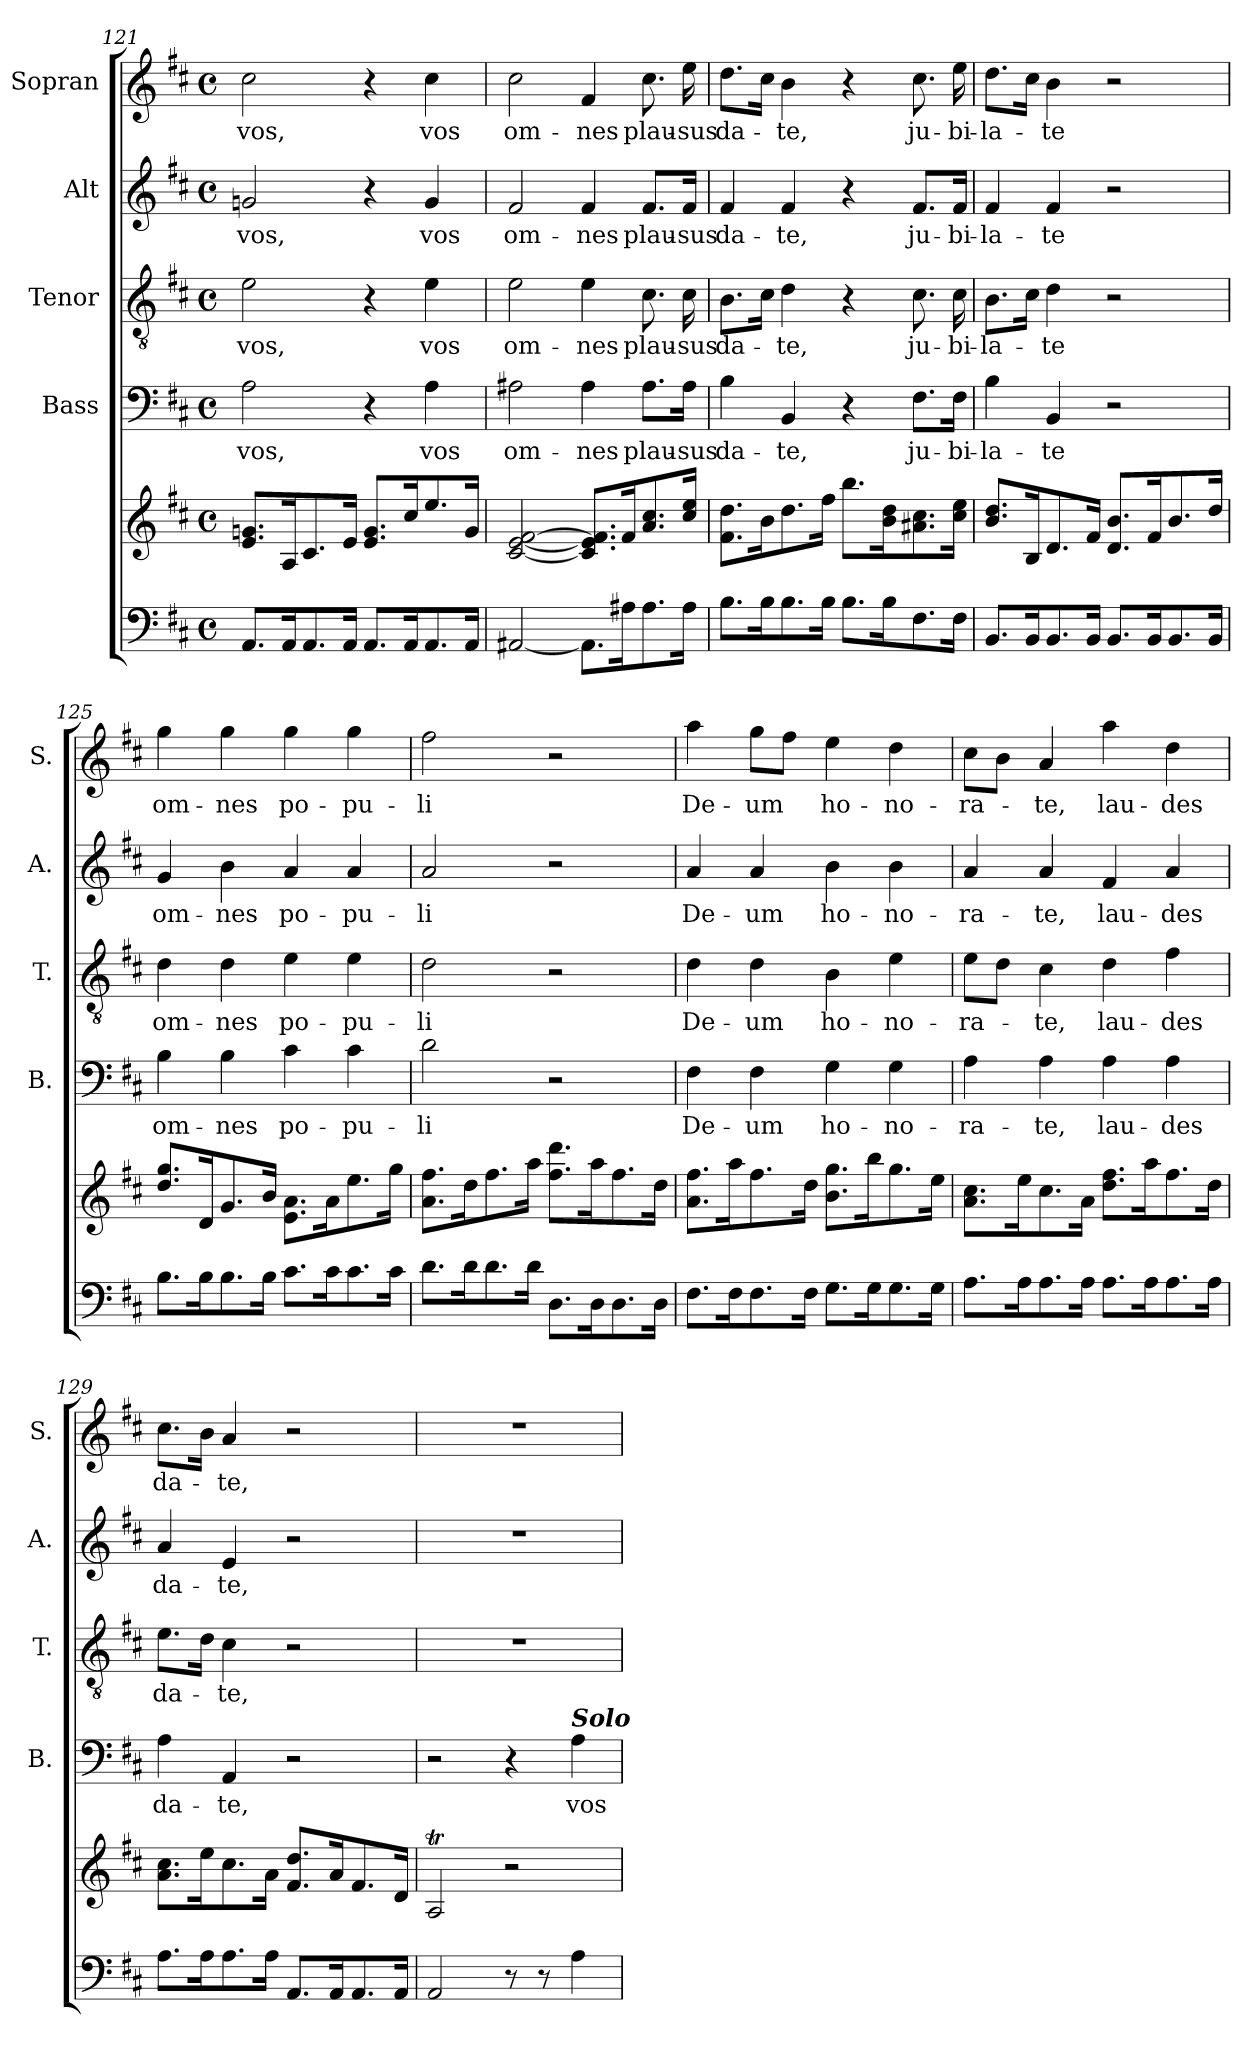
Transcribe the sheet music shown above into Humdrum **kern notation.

**kern	**kern	**kern	**text	**kern	**text	**kern	**text	**kern	**text
*part5	*part5	*part4	*part4	*part3	*part3	*part2	*part2	*part1	*part1
*staff6	*staff5	*staff4	*staff4	*staff3	*staff3	*staff2	*staff2	*staff1	*staff1
*	*	*I"Bass	*	*I"Tenor	*	*I"Alt	*	*I"Sopran	*
*	*	*I'B.	*	*I'T.	*	*I'A.	*	*I'S.	*
*clefF4	*clefG2	*clefF4	*	*clefGv2	*	*clefG2	*	*clefG2	*
*k[f#c#]	*k[f#c#]	*k[f#c#]	*	*k[f#c#]	*	*k[f#c#]	*	*k[f#c#]	*
*D:	*D:	*D:	*	*D:	*	*D:	*	*D:	*
*M4/4	*M4/4	*M4/4	*	*M4/4	*	*M4/4	*	*M4/4	*
*met(c)	*met(c)	*met(c)	*	*met(c)	*	*met(c)	*	*met(c)	*
=121	=121	=121	=121	=121	=121	=121	=121	=121	=121
!	!	!	!LO:LY:b	!	!LO:LY:b	!	!LO:LY:b	!	!LO:LY:b
8.AA/L	8.e/ 8.gn/L	2A\	vos,	2e\	vos,	2gn/	vos,	2cc#\	vos,
16AA/k	16A/k	.	.	.	.	.	.	.	.
8.AA/	8.c#/	.	.	.	.	.	.	.	.
16AA/Jk	16e/Jk	.	.	.	.	.	.	.	.
8.AA/L	8.e/ 8.g/L	4r	.	4r	.	4r	.	4r	.
16AA/k	16cc#/k	.	.	.	.	.	.	.	.
!	!	!	!LO:LY:b	!	!LO:LY:b	!	!LO:LY:b	!	!LO:LY:b
8.AA/	8.ee/	4A\	vos	4e\	vos	4g/	vos	4cc#\	vos
16AA/Jk	16g/Jk	.	.	.	.	.	.	.	.
=122	=122	=122	=122	=122	=122	=122	=122	=122	=122
!	!	!	!LO:LY:b	!	!LO:LY:b	!	!LO:LY:b	!	!LO:LY:b
[2AA#X/	[2c#/ [2e/ [2f#/	2A#X\	om-	2e\	om-	2f#/	om-	2cc#\	om-
!	!	!	!LO:LY:b	!	!LO:LY:b	!	!LO:LY:b	!	!LO:LY:b
8.AA#\L]	8.c#/] 8.e/] 8.f#/]L	4A#\	-nes	4e\	-nes	4f#/	-nes	4f#/	-nes
16A#X\k	16f#/k	.	.	.	.	.	.	.	.
!	!	!	!LO:LY:b	!	!LO:LY:b	!	!LO:LY:b	!	!LO:LY:b
8.A#\	8.a/ 8.cc#/	8.A#\L	plau-	8.c#\	plau-	8.f#/L	plau-	8.cc#\	plau-
!	!	!	!LO:LY:b	!	!LO:LY:b	!	!LO:LY:b	!	!LO:LY:b
16A#\Jk	16cc#/ 16ee/Jk	16A#\Jk	-sus	16c#\	-sus	16f#/Jk	-sus	16ee\	-sus
!!LO:LB:g=z
=123	=123	=123	=123	=123	=123	=123	=123	=123	=123
!	!	!	!LO:LY:b	!	!LO:LY:b	!	!LO:LY:b	!	!LO:LY:b
8.B\L	8.f#\ 8.dd\L	4B\	da-	8.B\L	da-	4f#/	da-	8.dd\L	da-
16B\k	16b\k	.	.	16c#\Jk	.	.	.	16cc#\Jk	.
!	!	!	!LO:LY:b	!	!LO:LY:b	!	!LO:LY:b	!	!LO:LY:b
8.B\	8.dd\	4BB/	-te,	4d\	-te,	4f#/	-te,	4b\	-te,
16B\Jk	16ff#\Jk	.	.	.	.	.	.	.	.
8.B\L	8.bb\L	4r	.	4r	.	4r	.	4r	.
16B\k	16b\ 16dd\k	.	.	.	.	.	.	.	.
!	!	!	!LO:LY:b	!	!LO:LY:b	!	!LO:LY:b	!	!LO:LY:b
8.F#\	8.a#X\ 8.cc#\	8.F#\L	ju-	8.c#\	ju-	8.f#/L	ju-	8.cc#\	ju-
!	!	!	!LO:LY:b	!	!LO:LY:b	!	!LO:LY:b	!	!LO:LY:b
16F#\Jk	16cc#\ 16ee\Jk	16F#\Jk	-bi-	16c#\	-bi-	16f#/Jk	-bi-	16ee\	-bi-
=124	=124	=124	=124	=124	=124	=124	=124	=124	=124
!	!	!	!LO:LY:b	!	!LO:LY:b	!	!LO:LY:b	!	!LO:LY:b
8.BB/L	8.b/ 8.dd/L	4B\	-la-	8.B\L	-la-	4f#/	-la-	8.dd\L	-la-
16BB/k	16B/k	.	.	16c#\Jk	.	.	.	16cc#\Jk	.
!	!	!	!LO:LY:b	!	!LO:LY:b	!	!LO:LY:b	!	!LO:LY:b
8.BB/	8.d/	4BB/	-te	4d\	-te	4f#/	-te	4b\	-te
16BB/Jk	16f#/Jk	.	.	.	.	.	.	.	.
8.BB/L	8.d/ 8.b/L	2r	.	2r	.	2r	.	2r	.
16BB/k	16f#/k	.	.	.	.	.	.	.	.
8.BB/	8.b/	.	.	.	.	.	.	.	.
16BB/Jk	16dd/Jk	.	.	.	.	.	.	.	.
=125	=125	=125	=125	=125	=125	=125	=125	=125	=125
!	!	!	!LO:LY:b	!	!LO:LY:b	!	!LO:LY:b	!	!LO:LY:b
8.B\L	8.dd/ 8.gg/L	4B\	om-	4d\	om-	4g/	om-	4gg\	om-
16B\k	16d/k	.	.	.	.	.	.	.	.
!	!	!	!LO:LY:b	!	!LO:LY:b	!	!LO:LY:b	!	!LO:LY:b
8.B\	8.g/	4B\	-nes	4d\	-nes	4b\	-nes	4gg\	-nes
16B\Jk	16b/Jk	.	.	.	.	.	.	.	.
!	!	!	!LO:LY:b	!	!LO:LY:b	!	!LO:LY:b	!	!LO:LY:b
8.c#\L	8.e\ 8.a\L	4c#\	po-	4e\	po-	4a/	po-	4gg\	po-
16c#\k	16a\k	.	.	.	.	.	.	.	.
!	!	!	!LO:LY:b	!	!LO:LY:b	!	!LO:LY:b	!	!LO:LY:b
8.c#\	8.ee\	4c#\	-pu-	4e\	-pu-	4a/	-pu-	4gg\	-pu-
16c#\Jk	16gg\Jk	.	.	.	.	.	.	.	.
=126	=126	=126	=126	=126	=126	=126	=126	=126	=126
!	!	!	!LO:LY:b	!	!LO:LY:b	!	!LO:LY:b	!	!LO:LY:b
8.d\L	8.a\ 8.ff#\L	2d\	-li	2d\	-li	2a/	-li	2ff#\	-li
16d\k	16dd\k	.	.	.	.	.	.	.	.
8.d\	8.ff#\	.	.	.	.	.	.	.	.
16d\Jk	16aa\Jk	.	.	.	.	.	.	.	.
8.D\L	8.ff#\ 8.ddd\L	2r	.	2r	.	2r	.	2r	.
16D\k	16aa\k	.	.	.	.	.	.	.	.
8.D\	8.ff#\	.	.	.	.	.	.	.	.
16D\Jk	16dd\Jk	.	.	.	.	.	.	.	.
!!LO:PB:g=z
=127	=127	=127	=127	=127	=127	=127	=127	=127	=127
!	!	!	!LO:LY:b	!	!LO:LY:b	!	!LO:LY:b	!	!LO:LY:b
8.F#\L	8.a\ 8.ff#\L	4F#\	De-	4d\	De-	4a/	De-	4aa\	De-
16F#\k	16aa\k	.	.	.	.	.	.	.	.
!	!	!	!LO:LY:b	!	!LO:LY:b	!	!LO:LY:b	!	!LO:LY:b
8.F#\	8.ff#\	4F#\	-um	4d\	-um	4a/	-um	8gg\L	-um
.	.	.	.	.	.	.	.	8ff#\J	.
16F#\Jk	16dd\Jk	.	.	.	.	.	.	.	.
!	!	!	!LO:LY:b	!	!LO:LY:b	!	!LO:LY:b	!	!LO:LY:b
8.G\L	8.b\ 8.gg\L	4G\	ho-	4B\	ho-	4b\	ho-	4ee\	ho-
16G\k	16bb\k	.	.	.	.	.	.	.	.
!	!	!	!LO:LY:b	!	!LO:LY:b	!	!LO:LY:b	!	!LO:LY:b
8.G\	8.gg\	4G\	-no-	4e\	-no-	4b\	-no-	4dd\	-no-
16G\Jk	16ee\Jk	.	.	.	.	.	.	.	.
=128	=128	=128	=128	=128	=128	=128	=128	=128	=128
!	!	!	!LO:LY:b	!	!LO:LY:b	!	!LO:LY:b	!	!LO:LY:b
8.A\L	8.a\ 8.cc#\L	4A\	-ra-	8e\L	-ra-	4a/	-ra-	8cc#\L	-ra-
.	.	.	.	8d\J	.	.	.	8b\J	.
16A\k	16ee\k	.	.	.	.	.	.	.	.
!	!	!	!LO:LY:b	!	!LO:LY:b	!	!LO:LY:b	!	!LO:LY:b
8.A\	8.cc#\	4A\	-te,	4c#\	-te,	4a/	-te,	4a/	-te,
16A\Jk	16a\Jk	.	.	.	.	.	.	.	.
!	!	!	!LO:LY:b	!	!LO:LY:b	!	!LO:LY:b	!	!LO:LY:b
8.A\L	8.dd\ 8.ff#\L	4A\	lau-	4d\	lau-	4f#/	lau-	4aa\	lau-
16A\k	16aa\k	.	.	.	.	.	.	.	.
!	!	!	!LO:LY:b	!	!LO:LY:b	!	!LO:LY:b	!	!LO:LY:b
8.A\	8.ff#\	4A\	-des	4f#\	-des	4a/	-des	4dd\	-des
16A\Jk	16dd\Jk	.	.	.	.	.	.	.	.
=129	=129	=129	=129	=129	=129	=129	=129	=129	=129
!	!	!	!LO:LY:b	!	!LO:LY:b	!	!LO:LY:b	!	!LO:LY:b
8.A\L	8.a\ 8.cc#\L	4A\	da-	8.e\L	da-	4a/	da-	8.cc#\L	da-
16A\k	16ee\k	.	.	16d\Jk	.	.	.	16b\Jk	.
!	!	!	!LO:LY:b	!	!LO:LY:b	!	!LO:LY:b	!	!LO:LY:b
8.A\	8.cc#\	4AA/	-te,	4c#\	-te,	4e/	-te,	4a/	-te,
16A\Jk	16a\Jk	.	.	.	.	.	.	.	.
8.AA/L	8.f#/ 8.dd/L	2r	.	2r	.	2r	.	2r	.
16AA/k	16a/k	.	.	.	.	.	.	.	.
8.AA/	8.f#/	.	.	.	.	.	.	.	.
16AA/Jk	16d/Jk	.	.	.	.	.	.	.	.
=130	=130	=130	=130	=130	=130	=130	=130	=130	=130
2AA/	2AT/	2r	.	1r	.	1r	.	1r	.
8r	2r	4r	.	.	.	.	.	.	.
8r	.	.	.	.	.	.	.	.	.
!	!	!LO:TX:a:Bi:t=Solo	!	!	!	!	!	!	!
!	!	!	!LO:LY:b	!	!	!	!	!	!
4A\	.	4A\	vos	.	.	.	.	.	.
=	=	=	=	=	=	=	=	=	=
*-	*-	*-	*-	*-	*-	*-	*-	*-	*-
